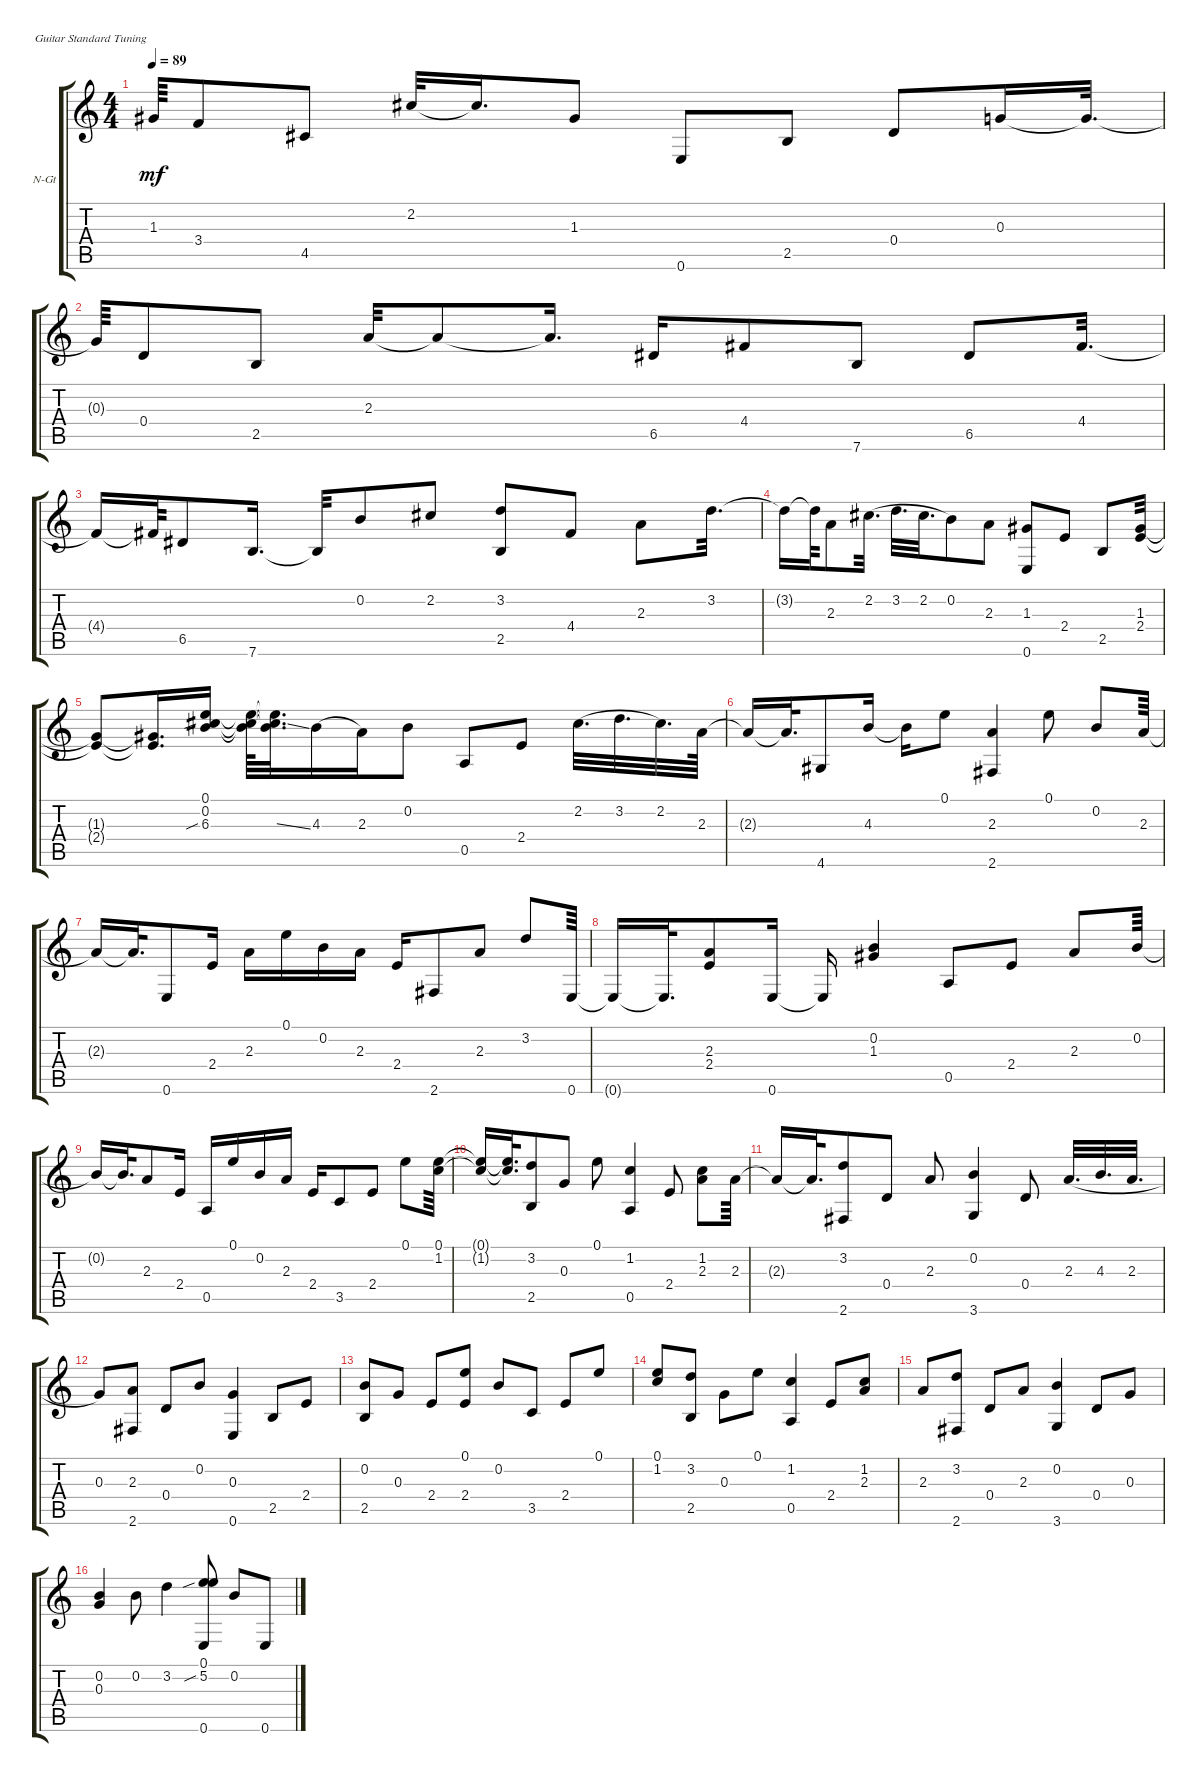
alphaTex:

\defaultSystemsLayout 4
\bracketExtendMode groupsimilarinstruments
\firstSystemTrackNameOrientation horizontal
\otherSystemsTrackNameOrientation horizontal
\track ("Nylon Guitar" "N-Gt") {instrument acousticguitarnylon}
\staff {score tabs}
\tuning (E4 B3 G3 D3 A2 E2)
\ts (4 4)
\tempo 89
\clef g2
\ks c
1.3{t}.64{dy mf} 3.4.8 4.5.8 2.2.32 2.2{t}.16{d} 1.3.8 0.6.8 2.5.8 0.4.8 0.3.16 0.3{t}.32{d} |
0.3{t}.64 0.4.8 2.5.8 2.3.32 2.3{t}.8 2.3{t}.16{d} 6.5.16 4.4.8 7.6.8 6.5.8 4.4.32{d} |
4.4{t}.16 4.4{t}.64 6.5.8 7.6.16{d} 7.6{t}.32 0.2.8 2.2.8 (3.2 2.5).8 4.4.8 2.3.8 3.2.32{d} |
3.2{t}.16 3.2{t}.64 2.3.8 2.2.32{d legatoorigin} 3.2.32{d legatoorigin} 2.2.32{d legatoorigin} 0.2.8 2.3.8 (1.3 0.6).8 2.4.8 2.5.8 (1.3 2.4).32 |
(1.3{t} 2.4{t}).8 (1.3{t} 2.4{t}).16{d} (6.3{sib} 0.2 0.1).16 (6.3{t} 0.2{t} 0.1{t}).64 (6.3{ss t} 0.2{t} 0.1{t}).32{d} 4.3.16{legatoorigin} 2.3.16 0.2.8 0.5.8 2.4.8 2.2.32{d legatoorigin} 3.2.32{d legatoorigin} 2.2.32{d} 2.3.64 |
2.3{t}.16 2.3{t}.32{d} 4.6.8 4.3.16 4.3{t}.16 0.1.8 (2.6 2.3).4 0.1.8 0.2.8 2.3.64 |
2.3{t}.16 2.3{t}.32{d} 0.6.8 2.4.16 2.3.16 0.1.16 0.2.16 2.3.16 2.4.16 2.6.8 2.3.8 3.2.8 0.6.64 |
0.6{t}.16 0.6{t}.32{d} (2.3 2.4).8 0.6.16 0.6{t}.16 (0.2 1.3).4 0.5.8 2.4.8 2.3.8 0.2.64 |
0.2{t}.16 0.2{t}.32{d} 2.3.8 2.4.16 0.5.16 0.1.16 0.2.16 2.3.16 2.4.16 3.5.8 2.4.8 0.1.8 (0.1 1.2).64 |
(0.1{t} 1.2{t}).16 (0.1{t} 1.2{t}).32{d} (2.5 3.2).8 0.3.8 0.1.8 (1.2 0.5).4 2.4.8 (1.2 2.3).8 2.3.64 |
2.3{t}.16 2.3{t}.32{d} (3.2 2.6).8 0.4.8 2.3.8 (0.2 3.6).4 0.4.8 2.3.32{d legatoorigin} 4.3.32{d legatoorigin} 2.3.32{d legatoorigin} |
0.3.8 (2.3 2.6).8 0.4.8 0.2.8 (0.3 0.6).4 2.5.8 2.4.8 |
(2.5 0.2).8 0.3.8 2.4.8 (0.1 2.4).8 0.2.8 3.5.8 2.4.8 0.1.8 |
(0.1 1.2).8 (3.2 2.5).8 0.3.8 0.1.8 (1.2 0.5).4 2.4.8 (1.2 2.3).8 |
2.3.8 (3.2 2.6).8 0.4.8 2.3.8 (0.2 3.6).4 0.4.8 0.3.8 |
(0.2 0.3).4 0.2.8 3.2.4 (5.2{sib} 0.1 0.6).8 0.2.8 0.6.8
